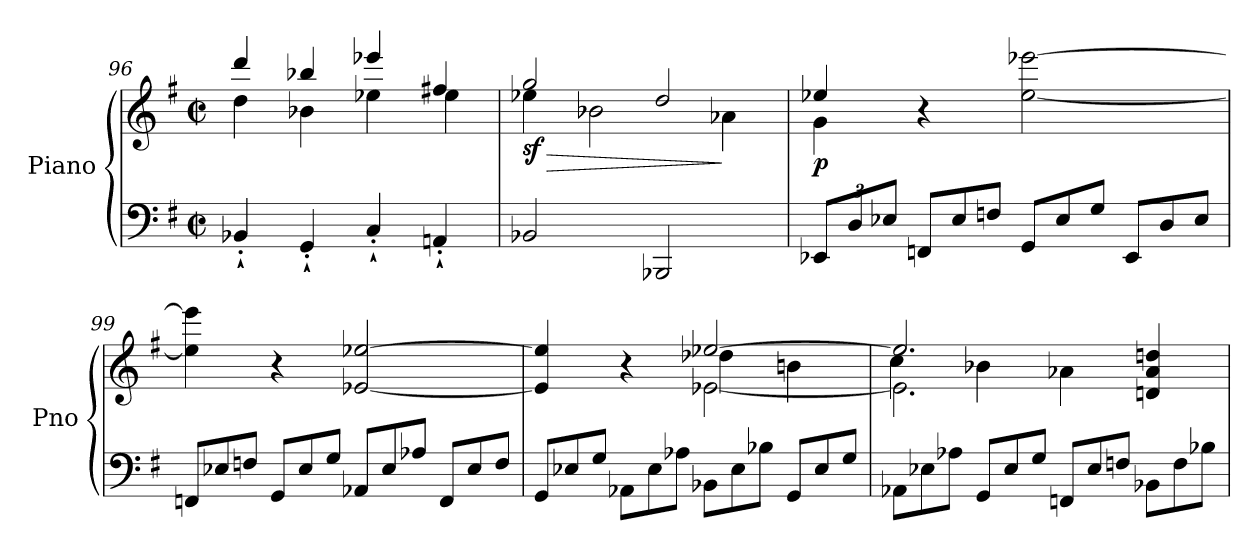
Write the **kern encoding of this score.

**kern	**kern	**dynam
*part1	*part1	*part1
*staff2	*staff1	*staff1/2
*I"Piano	*	*
*I'Pno	*	*
!!LO:LB:g=z
*clefF4	*clefG2	*
*k[f#]	*k[f#]	*
*G:	*G:	*
*M2/2	*M2/2	*
*met(c|)	*met(c|)	*
=96	=96	=96
*	*^	*
4BB-X`'/	4ddd/	4dd\	.
4GG`'/	4bb-X/	4b-X\	.
4C`'/	4eee-X/	4ee-X\	.
4AAn`'/	4ff#X/	4ee-\	.
=97	=97	=97	=97
!	!	!	!LO:HP:b
!	!	!	!LO:DY:n=1:b
2BB-X/	2gg/	4ee-X\	> sf
.	.	2b-X\	.
2BBB-X/	2dd/	.	.
.	.	4a-X\	]
=98	=98	=98	=98
*Xbrackettup	*	*	*
!	!	!	!LO:DY:b
12EE-X/L	4ee-X/	4g\	p
12D/	.	.	.
12E-X/J	.	.	.
*Xtuplet	*	*	*
12FFn/L	4r	2.ryy	.
12E-/	.	.	.
12Fn/J	.	.	.
12GG/L	[2ee-\ [2eee-X\	.	.
12E-/	.	.	.
12G/J	.	.	.
12EE-/L	.	.	.
12D/	.	.	.
12E-/J	.	.	.
*	*v	*v	*
=99	=99	=99
12FFn/L	4ee-\] 4eee-\]	.
12E-X/	.	.
12Fn/J	.	.
12GG/L	4r	.
12E-/	.	.
12G/J	.	.
12AA-X/L	[2e-X/ [2ee-X/	.
12E-/	.	.
12A-X/J	.	.
12FF/L	.	.
12E-/	.	.
12F/J	.	.
!!LO:LB:g=z
=100	=100	=100
*	*^	*
*	*	*^	*
12GG/L	4e-/] 4ee-/]	2ryy	2ryy	.
12E-X/	.	.	.	.
12G/J	.	.	.	.
12AA-X\L	4r	.	.	.
12E-\	.	.	.	.
12A-X\J	.	.	.	.
12BB-X\L	[2ee-X/	[2e-X\	4dd-X\	.
12E-\	.	.	.	.
12B-X\J	.	.	.	.
12GG/L	.	.	4bn\	.
12E-/	.	.	.	.
12G/J	.	.	.	.
=101	=101	=101	=101	=101
12AA-X\L	2.ee-/]	2.e-\]	4cc\	.
12E-X\	.	.	.	.
12A-X\J	.	.	.	.
12GG/L	.	.	4b-X\	.
12E-/	.	.	.	.
12G/J	.	.	.	.
12FFn/L	.	.	4a-X\	.
12E-/	.	.	.	.
12Fn/J	.	.	.	.
12BB-X\L	4dn/ 4a-/ 4ddn/	4ryy	4ryy	.
12F\	.	.	.	.
12B-X\J	.	.	.	.
*	*v	*v	*v	*
=	=	=
*-	*-	*-
